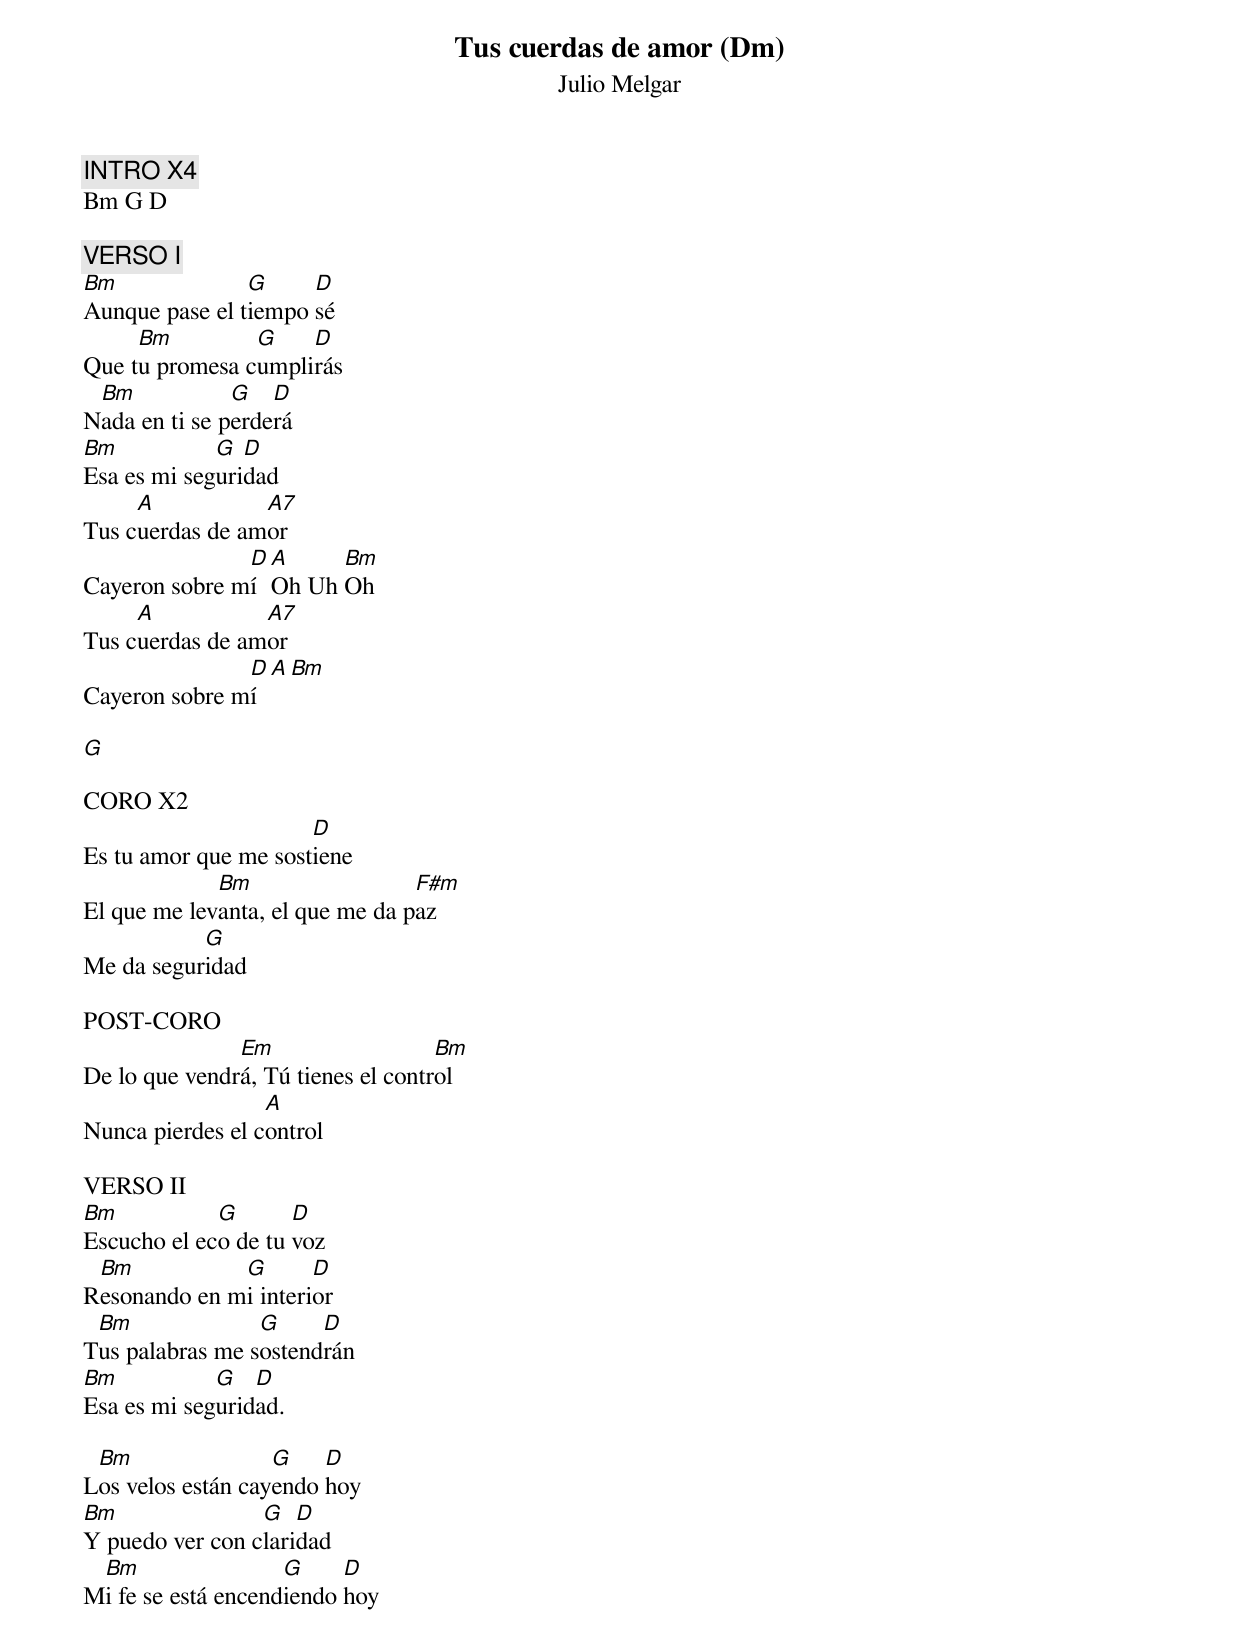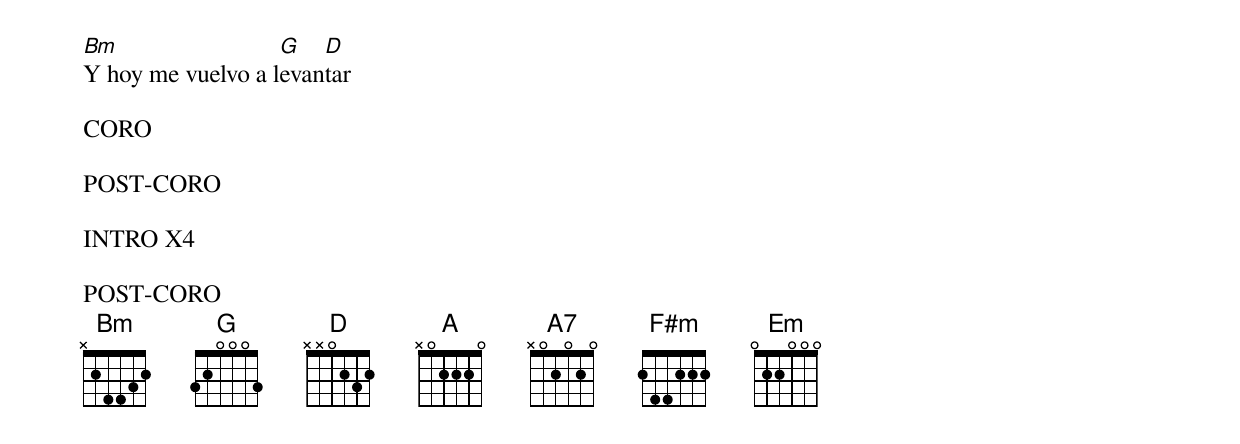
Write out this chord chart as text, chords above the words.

Tus cuerdas de amor (Dm)
Julio Melgar

INTRO X4
Bm G D

VERSO I
Bm              G     D
Aunque pase el tiempo sé
     Bm         G    D
Que tu promesa cumplirás
 Bm            G   D
Nada en ti se perderá
Bm           G  D
Esa es mi seguridad
     A           A7
Tus cuerdas de amor
               D A     Bm
Cayeron sobre mí Oh Uh Oh
     A           A7
Tus cuerdas de amor
               D  A    Bm
Cayeron sobre mí

G

CORO X2
                      D
Es tu amor que me sostiene
             Bm                  F#m
El que me levanta, el que me da paz
           G
Me da seguridad

POST-CORO
               Em                   Bm
De lo que vendrá, Tú tienes el control
                  A
Nunca pierdes el control

VERSO II
Bm           G       D
Escucho el eco de tu voz
 Bm           G       D
Resonando en mi interior
 Bm              G     D
Tus palabras me sostendrán
Bm           G   D
Esa es mi seguridad.

 Bm                G    D
Los velos están cayendo hoy
Bm               G   D
Y puedo ver con claridad
 Bm                 G     D
Mi fe se está encendiendo hoy
Bm                 G   D
Y hoy me vuelvo a levantar

CORO

POST-CORO

INTRO X4

POST-CORO
